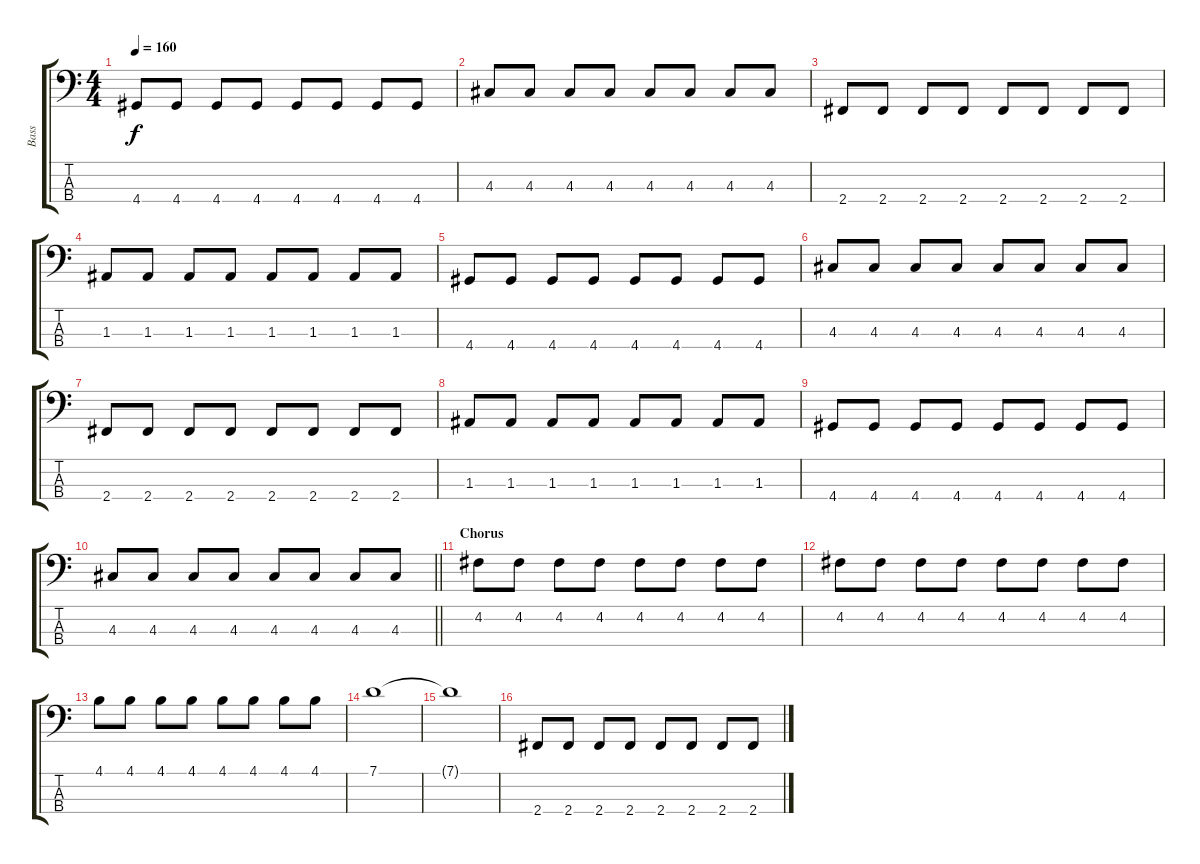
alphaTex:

\track ("Bass" "Bass") {instrument electricbasspick}
\staff {score tabs}
\tuning (G2 D2 A1 E1) {hide}
\ts (4 4)
\tempo 160
\clef f4
\ks c
4.4.8{dy f} 4.4.8 4.4.8 4.4.8 4.4.8 4.4.8 4.4.8 4.4.8 |
4.3.8 4.3.8 4.3.8 4.3.8 4.3.8 4.3.8 4.3.8 4.3.8 |
2.4.8 2.4.8 2.4.8 2.4.8 2.4.8 2.4.8 2.4.8 2.4.8 |
1.3.8 1.3.8 1.3.8 1.3.8 1.3.8 1.3.8 1.3.8 1.3.8 |
4.4.8 4.4.8 4.4.8 4.4.8 4.4.8 4.4.8 4.4.8 4.4.8 |
4.3.8 4.3.8 4.3.8 4.3.8 4.3.8 4.3.8 4.3.8 4.3.8 |
2.4.8 2.4.8 2.4.8 2.4.8 2.4.8 2.4.8 2.4.8 2.4.8 |
1.3.8 1.3.8 1.3.8 1.3.8 1.3.8 1.3.8 1.3.8 1.3.8 |
4.4.8 4.4.8 4.4.8 4.4.8 4.4.8 4.4.8 4.4.8 4.4.8 |
\barLineRight lightlight
4.3.8 4.3.8 4.3.8 4.3.8 4.3.8 4.3.8 4.3.8 4.3.8 |
\section ("" "Chorus")
4.2.8 4.2.8 4.2.8 4.2.8 4.2.8 4.2.8 4.2.8 4.2.8 |
4.2.8 4.2.8 4.2.8 4.2.8 4.2.8 4.2.8 4.2.8 4.2.8 |
4.1.8 4.1.8 4.1.8 4.1.8 4.1.8 4.1.8 4.1.8 4.1.8 |
7.1.1 |
7.1{t}.1 |
2.4.8 2.4.8 2.4.8 2.4.8 2.4.8 2.4.8 2.4.8 2.4.8
